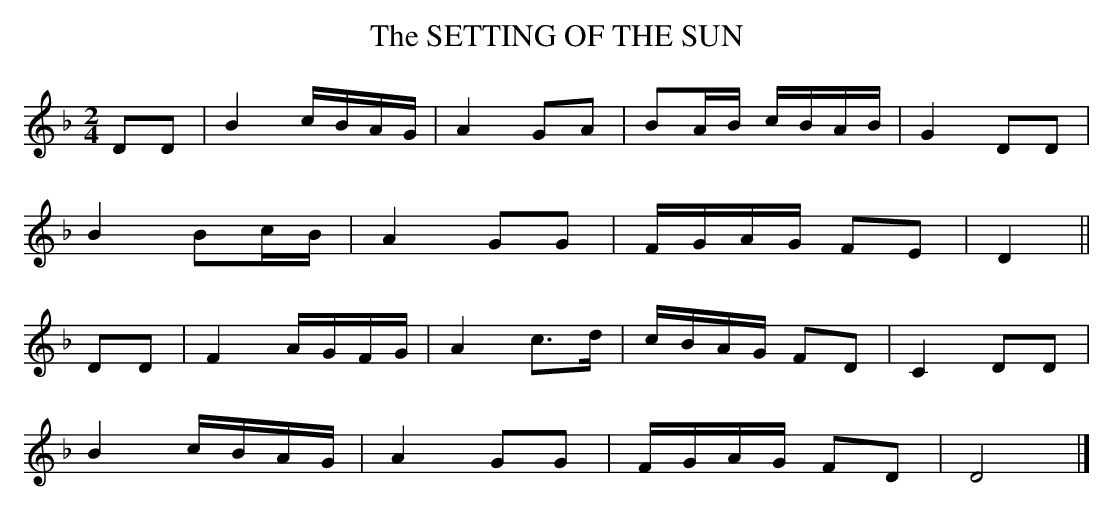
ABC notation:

X:1
T:SETTING OF THE SUN, The
Y:"slow"
M:2/4
L:1/8
K:Dm
DD|B2 c/B/A/G/|A2 GA|BA/B/ c/B/A/B/|G2 DD|
B2 Bc/B/|A2 GG|F/G/A/G/ FE|D2||
DD|F2 A/G/F/G/|A2 c>d|c/B/A/G/ FD|C2 DD|
B2 c/B/A/G/|A2 GG|F/G/A/G/ FD|D4|]
